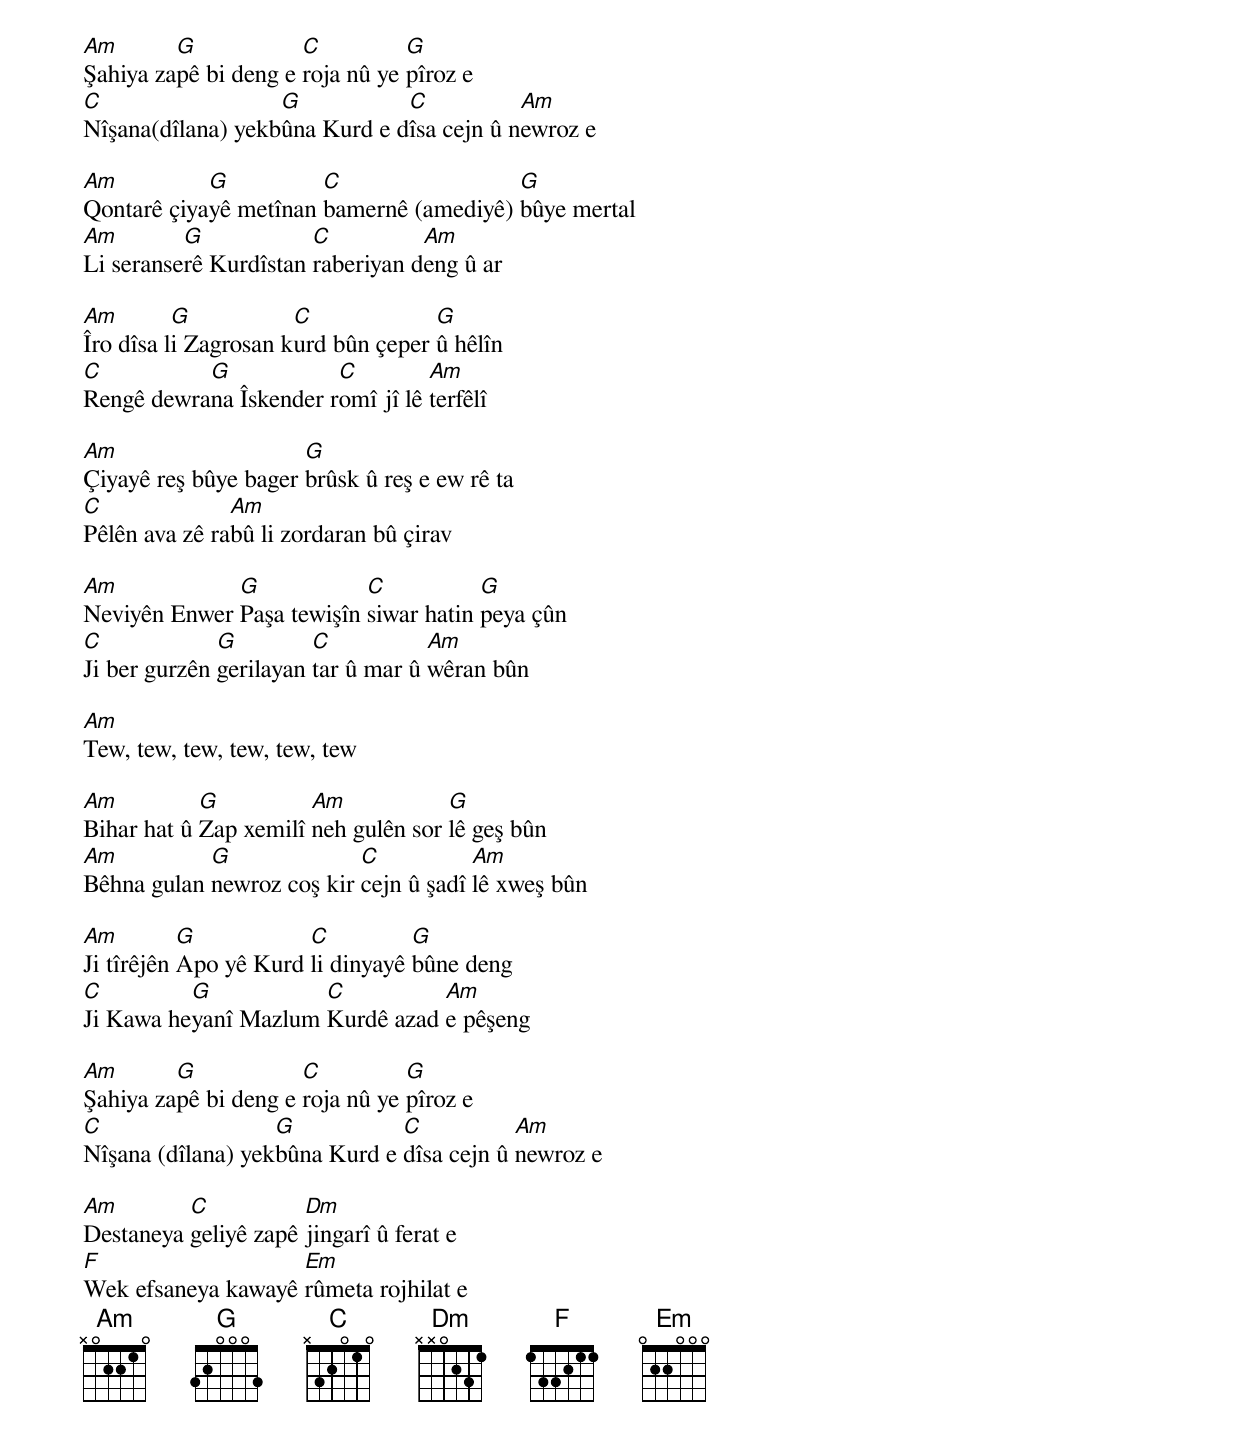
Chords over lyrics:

Am       G            C          G
Şahiya zapê bi deng e roja nû ye pîroz e
C                  G           C           Am
Nîşana(dîlana) yekbûna Kurd e dîsa cejn û newroz e

Am          G          C                 G
Qontarê çiyayê metînan bamernê (amediyê) bûye mertal
Am        G            C          Am
Li seranserê Kurdîstan raberiyan deng û ar

Am        G           C             G
Îro dîsa li Zagrosan kurd bûn çeper û hêlîn
C          G            C         Am
Rengê dewrana Îskender romî jî lê terfêlî

Am                    G
Çiyayê reş bûye bager brûsk û reş e ew rê ta
C              Am
Pêlên ava zê rabû li zordaran bû çirav

Am            G            C           G
Neviyên Enwer Paşa tewişîn siwar hatin peya çûn
C             G         C           Am
Ji ber gurzên gerilayan tar û mar û wêran bûn

Am
Tew, tew, tew, tew, tew, tew

Am          G          Am            G
Bihar hat û Zap xemilî neh gulên sor lê geş bûn
Am          G              C           Am
Bêhna gulan newroz coş kir cejn û şadî lê xweş bûn

Am         G           C          G
Ji tîrêjên Apo yê Kurd li dinyayê bûne deng
C         G           C          Am
Ji Kawa heyanî Mazlum Kurdê azad e pêşeng

Am       G            C          G
Şahiya zapê bi deng e roja nû ye pîroz e
C                  G           C           Am
Nîşana (dîlana) yekbûna Kurd e dîsa cejn û newroz e

Am        C           Dm
Destaneya geliyê zapê jingarî û ferat e
F                   Em
Wek efsaneya kawayê rûmeta rojhilat e
